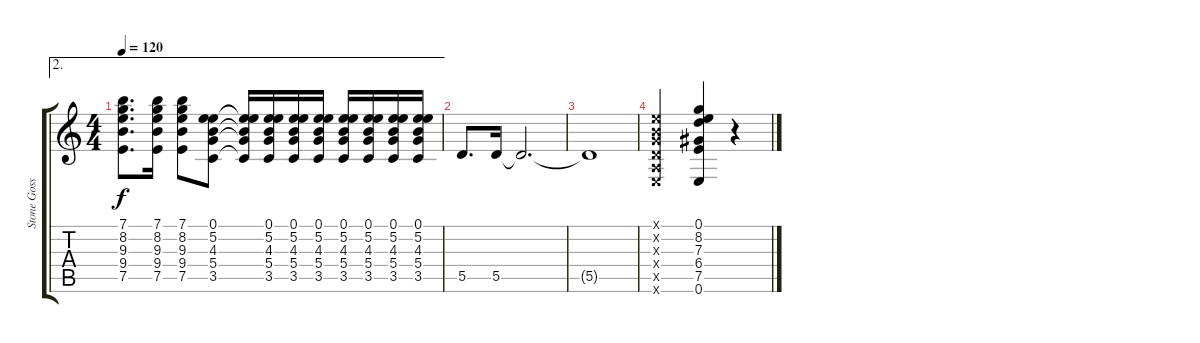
\track ("Stone Gossard" "Stone Goss") {instrument distortionguitar}
\staff {score tabs}
\tuning (E4 B3 G3 D3 A2 E2) {hide}
\ae 2
\ts (4 4)
\tempo 120
\clef g2
\ks c
(7.1 8.2 9.3 9.4 7.5).8{d dy f} (7.1 8.2 9.3 9.4 7.5).16 (7.1 8.2 9.3 9.4 7.5).8 (0.1 5.2 4.3 5.4 3.5).8 (0.1{t} 5.2{t} 4.3{t} 5.4{t} 3.5{t}).16 (0.1 5.2 4.3 5.4 3.5).16 (0.1 5.2 4.3 5.4 3.5).16 (0.1 5.2 4.3 5.4 3.5).16 (0.1 5.2 4.3 5.4 3.5).16 (0.1 5.2 4.3 5.4 3.5).16 (0.1 5.2 4.3 5.4 3.5).16 (0.1 5.2 4.3 5.4 3.5).16 |
5.5.8{d} 5.5.16 5.5{t}.2{d} |
5.5{t}.1 |
(0.1{x} 0.2{x} 0.3{x} 0.4{x} 0.5{x} 0.6{x}).2 (0.1 8.2 7.3 6.4 7.5 0.6).4 r.4
